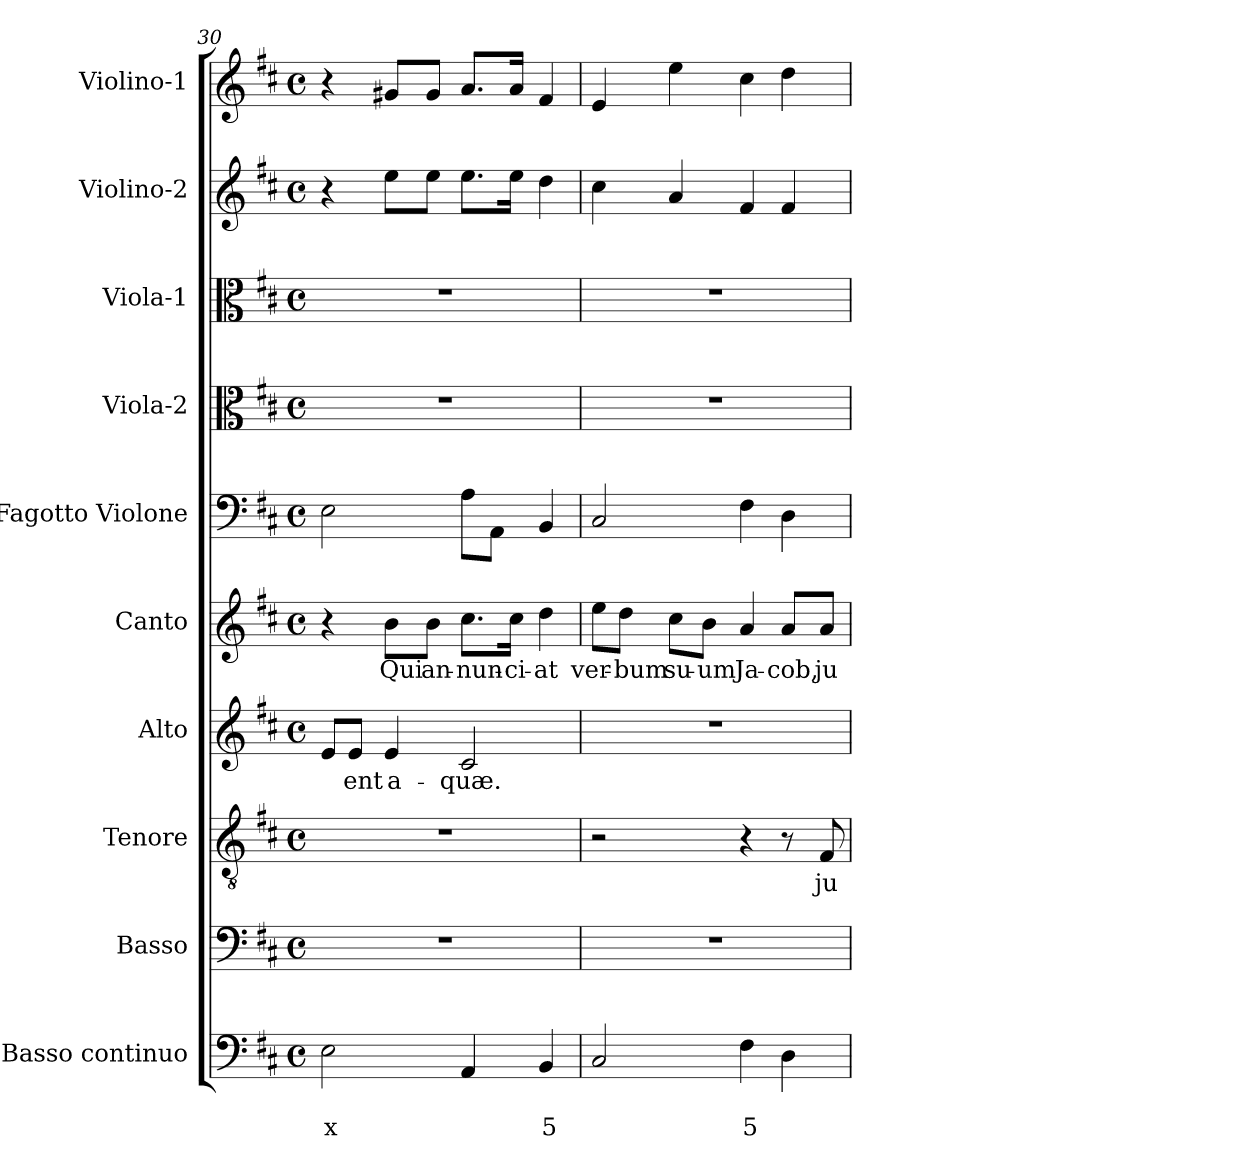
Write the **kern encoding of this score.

**kern	**text	**text	**kern	**kern	**text	**kern	**text	**kern	**text	**kern	**kern	**kern	**kern	**kern
*part10	*part10	*part10	*part9	*part8	*part8	*part7	*part7	*part6	*part6	*part5	*part4	*part3	*part2	*part1
*staff10	*staff10	*staff10	*staff9	*staff8	*staff8	*staff7	*staff7	*staff6	*staff6	*staff5	*staff4	*staff3	*staff2	*staff1
*I"Basso continuo	*	*	*I"Basso	*I"Tenore	*	*I"Alto	*	*I"Canto	*	*I"Fagotto Violone	*I"Viola-2	*I"Viola-1	*I"Violino-2	*I"Violino-1
*I'BC	*	*	*I'B	*I'T	*	*I'A	*	*I'C	*	*I'Fg	*I'Va2	*I'Va1	*I'Vi2	*I'Vi1
!!LO:PB:g=z
*clefF4	*	*	*clefF4	*clefGv2	*	*clefG2	*	*clefG2	*	*clefF4	*clefC3	*clefC3	*clefG2	*clefG2
*k[f#c#]	*	*	*k[f#c#]	*k[f#c#]	*	*k[f#c#]	*	*k[f#c#]	*	*k[f#c#]	*k[f#c#]	*k[f#c#]	*k[f#c#]	*k[f#c#]
*D:	*	*	*D:	*D:	*	*D:	*	*D:	*	*D:	*D:	*D:	*D:	*D:
*M4/4	*	*	*M4/4	*M4/4	*	*M4/4	*	*M4/4	*	*M4/4	*M4/4	*M4/4	*M4/4	*M4/4
*met(c)	*	*	*met(c)	*met(c)	*	*met(c)	*	*met(c)	*	*met(c)	*met(c)	*met(c)	*met(c)	*met(c)
=30	=30	=30	=30	=30	=30	=30	=30	=30	=30	=30	=30	=30	=30	=30
!	!	!LO:LY:b	!	!	!	!	!	!	!	!	!	!	!	!
2E\	.	x	1r	1r	.	8e/L	.	4r	.	2E\	1r	1r	4r	4r
!	!	!	!	!	!	!	!LO:LY:b	!	!	!	!	!	!	!
.	.	.	.	.	.	8e/J	-ent	.	.	.	.	.	.	.
!	!	!	!	!	!	!	!LO:LY:b	!	!	!	!	!	!	!
!	!	!	!	!	!	!	!	!	!LO:LY:b	!	!	!	!	!
.	.	.	.	.	.	4e/	a-	8b\L	Qui	.	.	.	8ee\L	8g#X/L
!	!	!	!	!	!	!	!	!	!LO:LY:b	!	!	!	!	!
.	.	.	.	.	.	.	.	8b\J	an-	.	.	.	8ee\J	8g#/J
!	!	!	!	!	!	!	!LO:LY:b	!	!	!	!	!	!	!
!	!	!	!	!	!	!	!	!	!LO:LY:b	!	!	!	!	!
4AA/	.	.	.	.	.	2c#/	-quæ.	8.cc#\L	-nun-	8A\L	.	.	8.ee\L	8.a/L
.	.	.	.	.	.	.	.	.	.	8AA\J	.	.	.	.
!	!	!	!	!	!	!	!	!	!LO:LY:b	!	!	!	!	!
.	.	.	.	.	.	.	.	16cc#\Jk	-ci-	.	.	.	16ee\Jk	16a/Jk
!	!	!LO:LY:b	!	!	!	!	!	!	!	!	!	!	!	!
!	!	!	!	!	!	!	!	!	!LO:LY:b	!	!	!	!	!
4BB/	.	5	.	.	.	.	.	4dd\	-at	4BB/	.	.	4dd\	4f#/
=31	=31	=31	=31	=31	=31	=31	=31	=31	=31	=31	=31	=31	=31	=31
!	!	!	!	!	!	!	!	!	!LO:LY:b	!	!	!	!	!
2C#/	.	.	1r	2r	.	1r	.	8ee\L	ver-	2C#/	1r	1r	4cc#\	4e/
!	!	!	!	!	!	!	!	!	!LO:LY:b	!	!	!	!	!
.	.	.	.	.	.	.	.	8dd\J	-bum	.	.	.	.	.
!	!	!	!	!	!	!	!	!	!LO:LY:b	!	!	!	!	!
.	.	.	.	.	.	.	.	8cc#\L	su-	.	.	.	4a/	4ee\
!	!	!	!	!	!	!	!	!	!LO:LY:b	!	!	!	!	!
.	.	.	.	.	.	.	.	8b\J	-um	.	.	.	.	.
!	!	!LO:LY:b	!	!	!	!	!	!	!	!	!	!	!	!
!	!	!	!	!	!	!	!	!	!LO:LY:b	!	!	!	!	!
4F#\	.	5	.	4r	.	.	.	4a/	Ja-	4F#\	.	.	4f#/	4cc#\
!	!	!	!	!	!	!	!	!	!LO:LY:b	!	!	!	!	!
4D\	.	.	.	8r	.	.	.	8a/L	-cob,	4D\	.	.	4f#/	4dd\
!	!	!	!	!	!LO:LY:b	!	!	!	!	!	!	!	!	!
!	!	!	!	!	!	!	!	!	!LO:LY:b	!	!	!	!	!
.	.	.	.	8F#/	ju-	.	.	8a/J	ju-	.	.	.	.	.
=	=	=	=	=	=	=	=	=	=	=	=	=	=	=
*-	*-	*-	*-	*-	*-	*-	*-	*-	*-	*-	*-	*-	*-	*-
